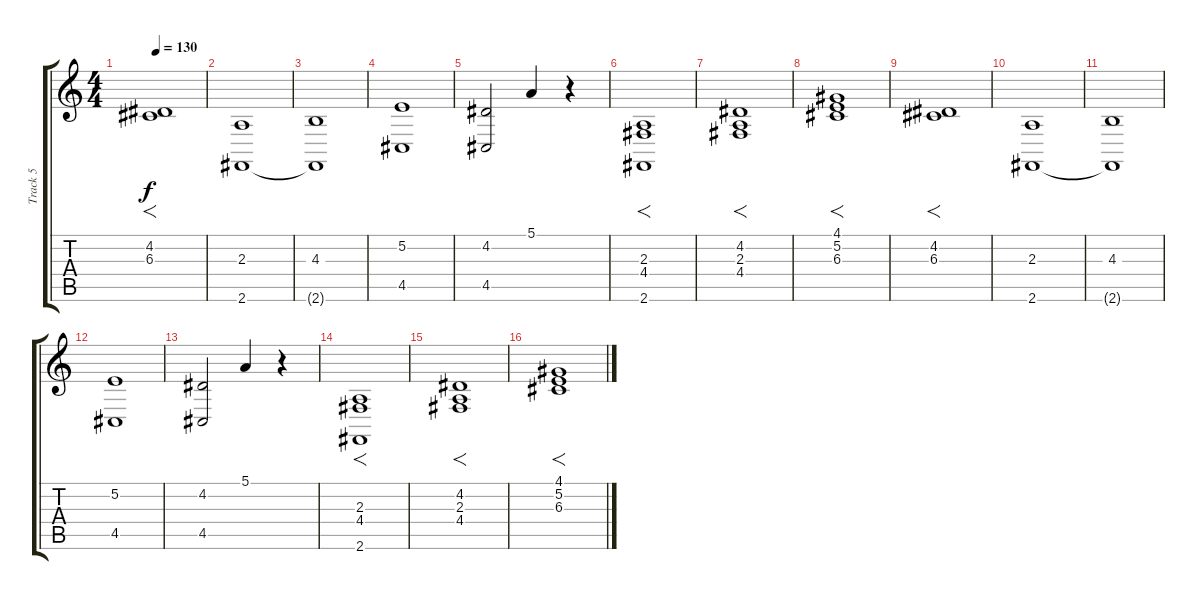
\track ("Track 5" "Track 5") {instrument synthvoice}
\staff {score tabs}
\tuning (E4 B3 G3 D3 A2 E2) {hide}
\ts (4 4)
\tempo 130
\clef g2
\ks c
(4.2 6.3).1{f dy f} |
(2.3 2.6).1 |
(4.3 2.6{t}).1 |
(5.2 4.5).1 |
(4.2 4.5).2 5.1.4 r.4 |
(2.3 4.4 2.6).1{f} |
(4.2 2.3 4.4).1{f} |
(4.1 5.2 6.3).1{f} |
(4.2 6.3).1{f} |
(2.3 2.6).1 |
(4.3 2.6{t}).1 |
(5.2 4.5).1 |
(4.2 4.5).2 5.1.4 r.4 |
(2.3 4.4 2.6).1{f} |
(4.2 2.3 4.4).1{f} |
(4.1 5.2 6.3).1{f}
